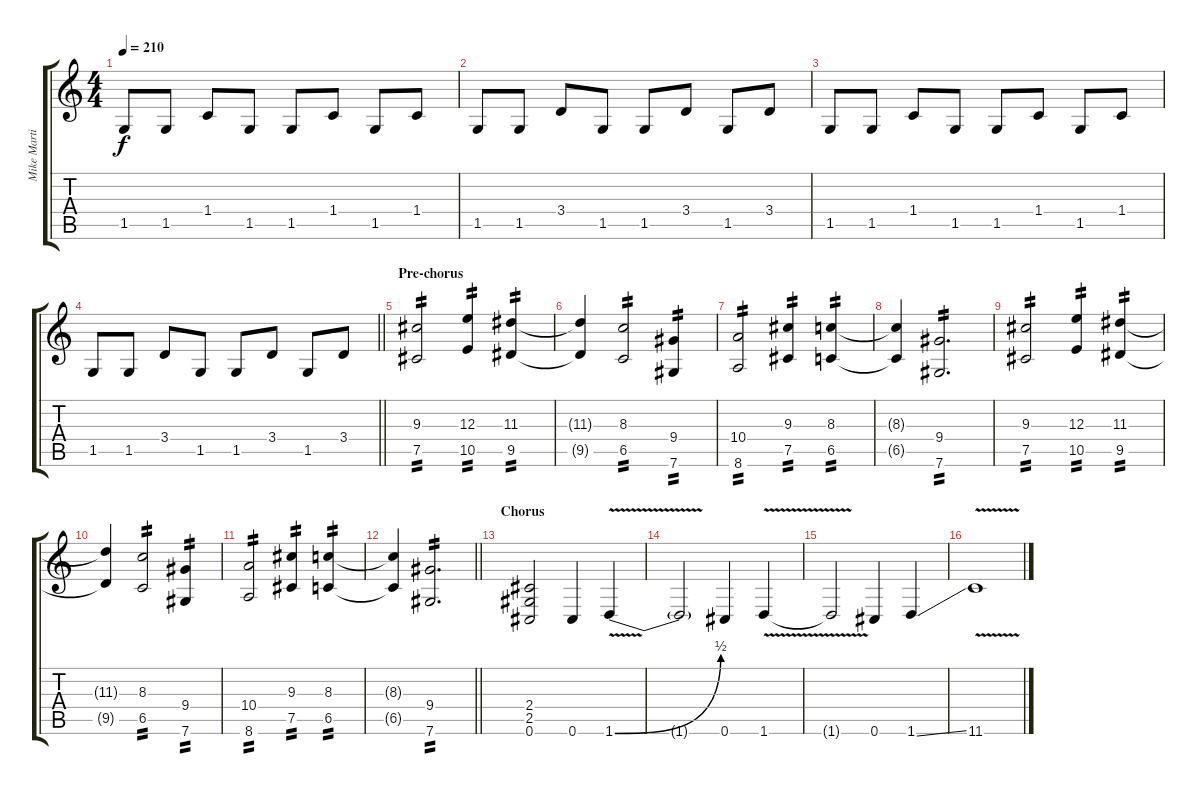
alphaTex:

\track ("Mike Martin" "Mike Marti") {instrument overdrivenguitar}
\staff {score tabs}
\tuning (Db4 Ab3 E3 B2 Gb2 Db2) {hide}
\ts (4 4)
\tempo 210
\clef g2
\ks c
1.5.8{dy f} 1.5.8 1.4.8 1.5.8 1.5.8 1.4.8 1.5.8 1.4.8 |
1.5.8 1.5.8 3.4.8 1.5.8 1.5.8 3.4.8 1.5.8 3.4.8 |
1.5.8 1.5.8 1.4.8 1.5.8 1.5.8 1.4.8 1.5.8 1.4.8 |
\barLineRight lightlight
1.5.8 1.5.8 3.4.8 1.5.8 1.5.8 3.4.8 1.5.8 3.4.8 |
\section ("" "Pre-chorus")
(9.3 7.5).2{tp 2} (12.3 10.5).4{tp 2} (11.3 9.5).4{tp 2} |
(11.3{t} 9.5{t}).4 (8.3 6.5).2{tp 2} (9.4 7.6).4{tp 2} |
(10.4 8.6).2{tp 2} (9.3 7.5).4{tp 2} (8.3 6.5).4{tp 2} |
(8.3{t} 6.5{t}).4 (9.4 7.6).2{d tp 2} |
(9.3 7.5).2{tp 2} (12.3 10.5).4{tp 2} (11.3 9.5).4{tp 2} |
(11.3{t} 9.5{t}).4 (8.3 6.5).2{tp 2} (9.4 7.6).4{tp 2} |
(10.4 8.6).2{tp 2} (9.3 7.5).4{tp 2} (8.3 6.5).4{tp 2} |
\barLineRight lightlight
(8.3{t} 6.5{t}).4 (9.4 7.6).2{d tp 2} |
\section ("" "Chorus")
(2.4 2.5 0.6).2 0.6.4 1.6{be (bend 0 0 60 2) v}.4 |
1.6{t}.2 0.6.4 1.6{v}.4 |
1.6{t}.2 0.6.4 1.6{ss}.4 |
11.6{v}.1
